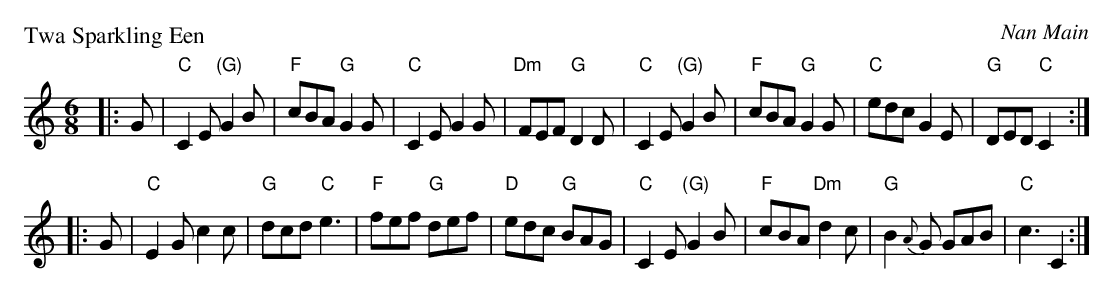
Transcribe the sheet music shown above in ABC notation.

X:1
P: Twa Sparkling Een
C: Nan Main
M: 6/8
L: 1/8
K: C
|: G |\
"C"C2E "(G)"G2B | "F"cBA "G"G2G | "C"C2E G2G | "Dm"FEF "G"D2D |\
"C"C2E "(G)"G2B | "F"cBA "G"G2G | "C"edc G2E | "G"DED "C"C2 :|
|: G |\
"C"E2G c2c | "G"dcd "C"e3 | "F"fef "G"def | "D"edc "G"BAG |\
"C"C2E "(G)"G2B | "F"cBA "Dm"d2c | "G"B2{A}G GAB | "C"c3 C2 :|
